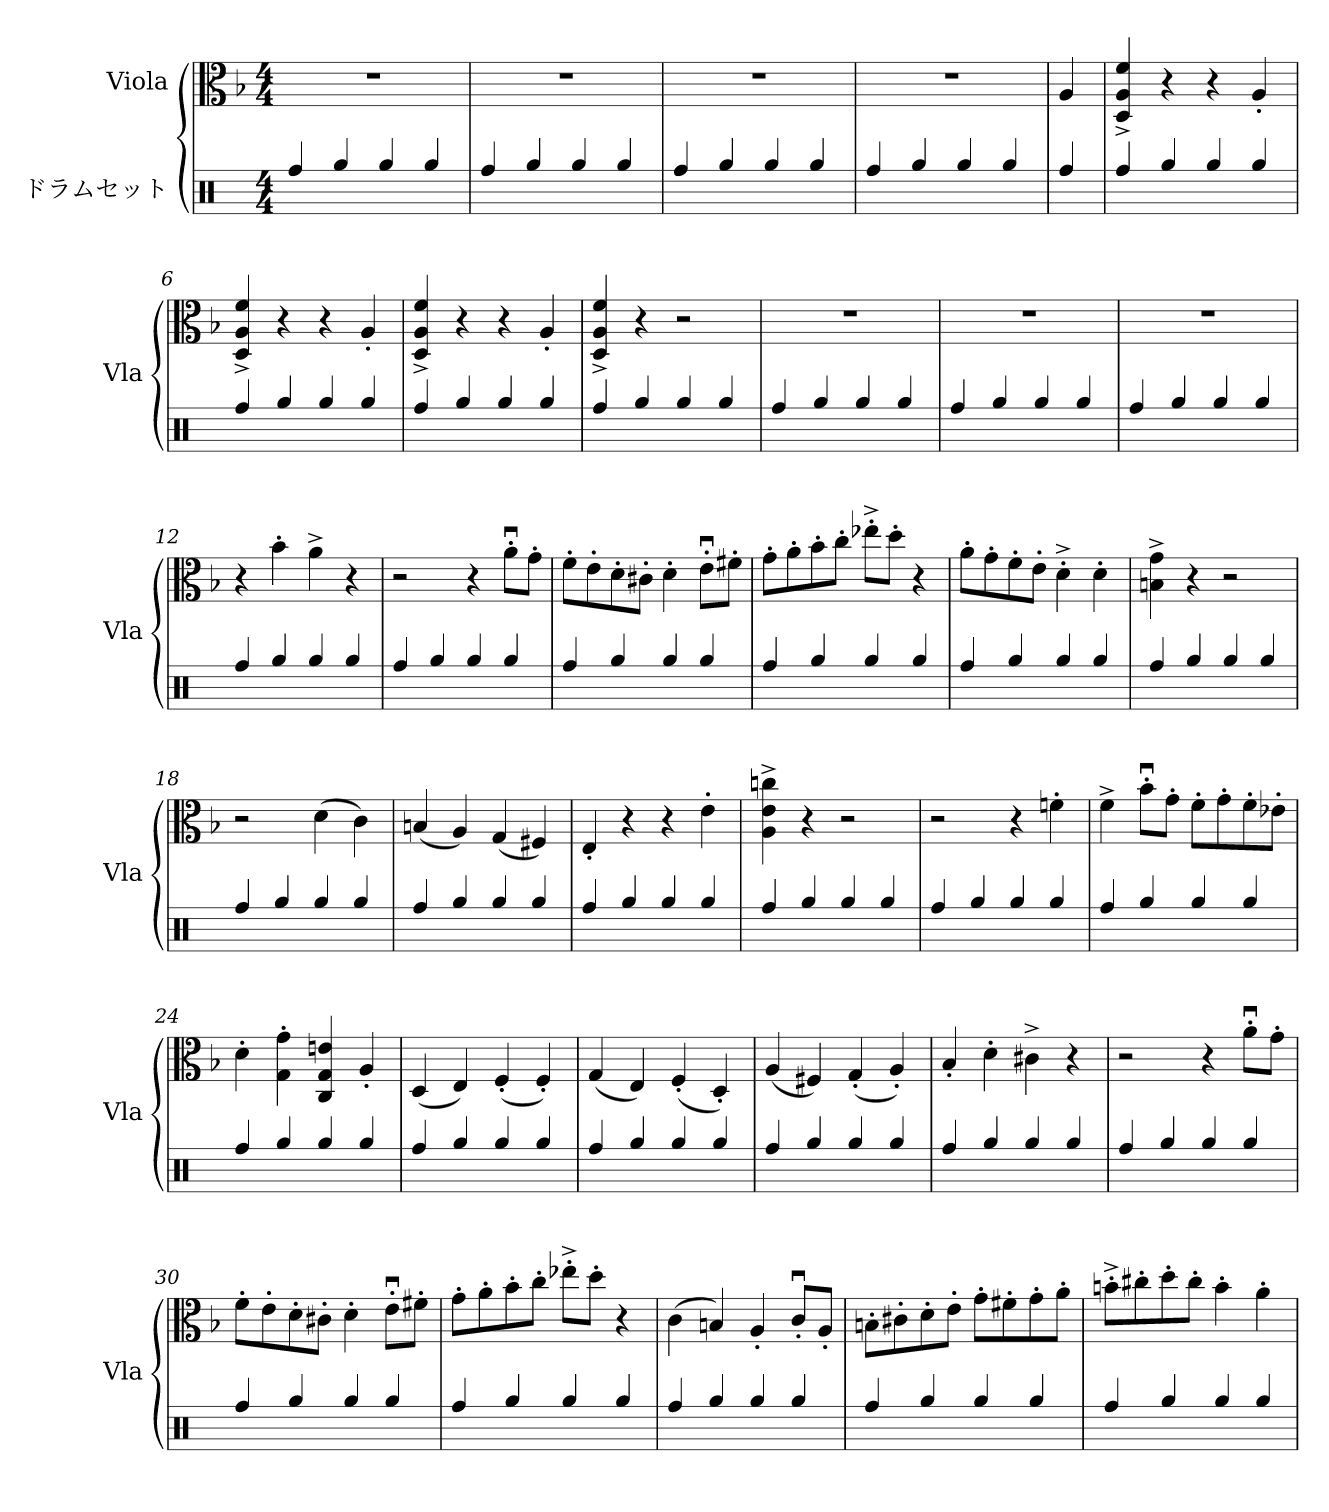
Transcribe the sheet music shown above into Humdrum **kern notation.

**kern	**kern
*part2	*part1
*staff2	*staff1
*I"ドラムセット	*I"Viola
*	*I'Vla
*clefX	*clefC3
*k[]	*k[b-]
*M4/4	*M4/4
*MM140	*MM140
=1	=1
4Rff/	1r
4Rgg/	.
4Rgg/	.
4Rgg/	.
=2	=2
4Rff/	1r
4Rgg/	.
4Rgg/	.
4Rgg/	.
=3	=3
4Rff/	1r
4Rgg/	.
4Rgg/	.
4Rgg/	.
=4	=4
4Rff/	1r
4Rgg/	.
4Rgg/	.
4Rgg/	.
=4X1	=4X1
4Rff/	4A/
=5	=5
4Rff/	4D/^ 4A/^ 4f/^
4Rgg/	4r
4Rgg/	4r
4Rgg/	4A'/
=6	=6
4Rff/	4D/^ 4A/^ 4f/^
4Rgg/	4r
4Rgg/	4r
4Rgg/	4A'/
=7	=7
4Rff/	4D/^ 4A/^ 4f/^
4Rgg/	4r
4Rgg/	4r
4Rgg/	4A'/
!!LO:LB:g=z
=8	=8
4Rff/	4D/^ 4A/^ 4f/^
4Rgg/	4r
4Rgg/	2r
4Rgg/	.
=9	=9
4Rff/	1r
4Rgg/	.
4Rgg/	.
4Rgg/	.
=10	=10
4Rff/	1r
4Rgg/	.
4Rgg/	.
4Rgg/	.
=11	=11
4Rff/	1r
4Rgg/	.
4Rgg/	.
4Rgg/	.
=12	=12
4Rff/	4r
4Rgg/	4b-'\
4Rgg/	4a^\
4Rgg/	4r
=13	=13
4Rff/	2r
4Rgg/	.
4Rgg/	4r
4Rgg/	8au'\L
.	8g'\J
=14	=14
4Rff/	8f'\L
.	8e'\
4Rgg/	8d'\
.	8c#X'\J
4Rgg/	4d'\
4Rgg/	8eu'\L
.	8f#X'\J
!!LO:LB:g=z
=15	=15
4Rff/	8g'\L
.	8a'\
4Rgg/	8b-'\
.	8cc'\J
4Rgg/	8ee-X'^\L
.	8dd'\J
4Rgg/	4r
=16	=16
4Rff/	8a'\L
.	8g'\
4Rgg/	8f'\
.	8e'\J
4Rgg/	4d'^\
4Rgg/	4d'\
=17	=17
4Rff/	4Bn\^ 4g\^
4Rgg/	4r
4Rgg/	2r
4Rgg/	.
=18	=18
4Rff/	2r
4Rgg/	.
4Rgg/	(4d\
4Rgg/	4c\)
=19	=19
4Rff/	(4Bn/
4Rgg/	4A/)
4Rgg/	(4G/
4Rgg/	4F#X/)
=20	=20
4Rff/	4E'/
4Rgg/	4r
4Rgg/	4r
4Rgg/	4e'\
=21	=21
4Rff/	4A\^ 4e\^ 4ccn\^
4Rgg/	4r
4Rgg/	2r
4Rgg/	.
!!LO:LB:g=z
=22	=22
4Rff/	2r
4Rgg/	.
4Rgg/	4r
4Rgg/	4fn'\
=23	=23
4Rff/	4f^\
4Rgg/	8b-u'\L
.	8g'\J
4Rgg/	8f'\L
.	8g'\
4Rgg/	8f'\
.	8e-X'\J
=24	=24
4Rff/	4d'\
4Rgg/	4G\' 4g\'
4Rgg/	4C/ 4G/ 4en/
4Rgg/	4A'/
=25	=25
4Rff/	(4D/
4Rgg/	4E/)
4Rgg/	(4F'/
4Rgg/	4F'/)
=26	=26
4Rff/	(4G/
4Rgg/	4E/)
4Rgg/	(4F'/
4Rgg/	4D'/)
=27	=27
4Rff/	(4A/
4Rgg/	4F#X/)
4Rgg/	(4G'/
4Rgg/	4A'/)
=28	=28
4Rff/	4B-'/
4Rgg/	4d'\
4Rgg/	4c#X^\
4Rgg/	4r
!!LO:PB:g=z
=29	=29
4Rff/	2r
4Rgg/	.
4Rgg/	4r
4Rgg/	8au'\L
.	8g'\J
=30	=30
4Rff/	8f'\L
.	8e'\
4Rgg/	8d'\
.	8c#X'\J
4Rgg/	4d'\
4Rgg/	8eu'\L
.	8f#X'\J
=31	=31
4Rff/	8g'\L
.	8a'\
4Rgg/	8b-'\
.	8cc'\J
4Rgg/	8ee-X'^\L
.	8dd'\J
4Rgg/	4r
=32	=32
4Rff/	(4c\
4Rgg/	4Bn/)
4Rgg/	4A'/
4Rgg/	8cu'/L
.	8A'/J
=33	=33
4Rff/	8Bn'\L
.	8c#X'\
4Rgg/	8d'\
.	8e'\J
4Rgg/	8g'\L
.	8f#X'\
4Rgg/	8g'\
.	8a'\J
!!LO:LB:g=z
=34	=34
4Rff/	8bn'^\L
.	8cc#X'\
4Rgg/	8dd'\
.	8cc#'\J
4Rgg/	4b'\
4Rgg/	4a'\
=	=
*-	*-
